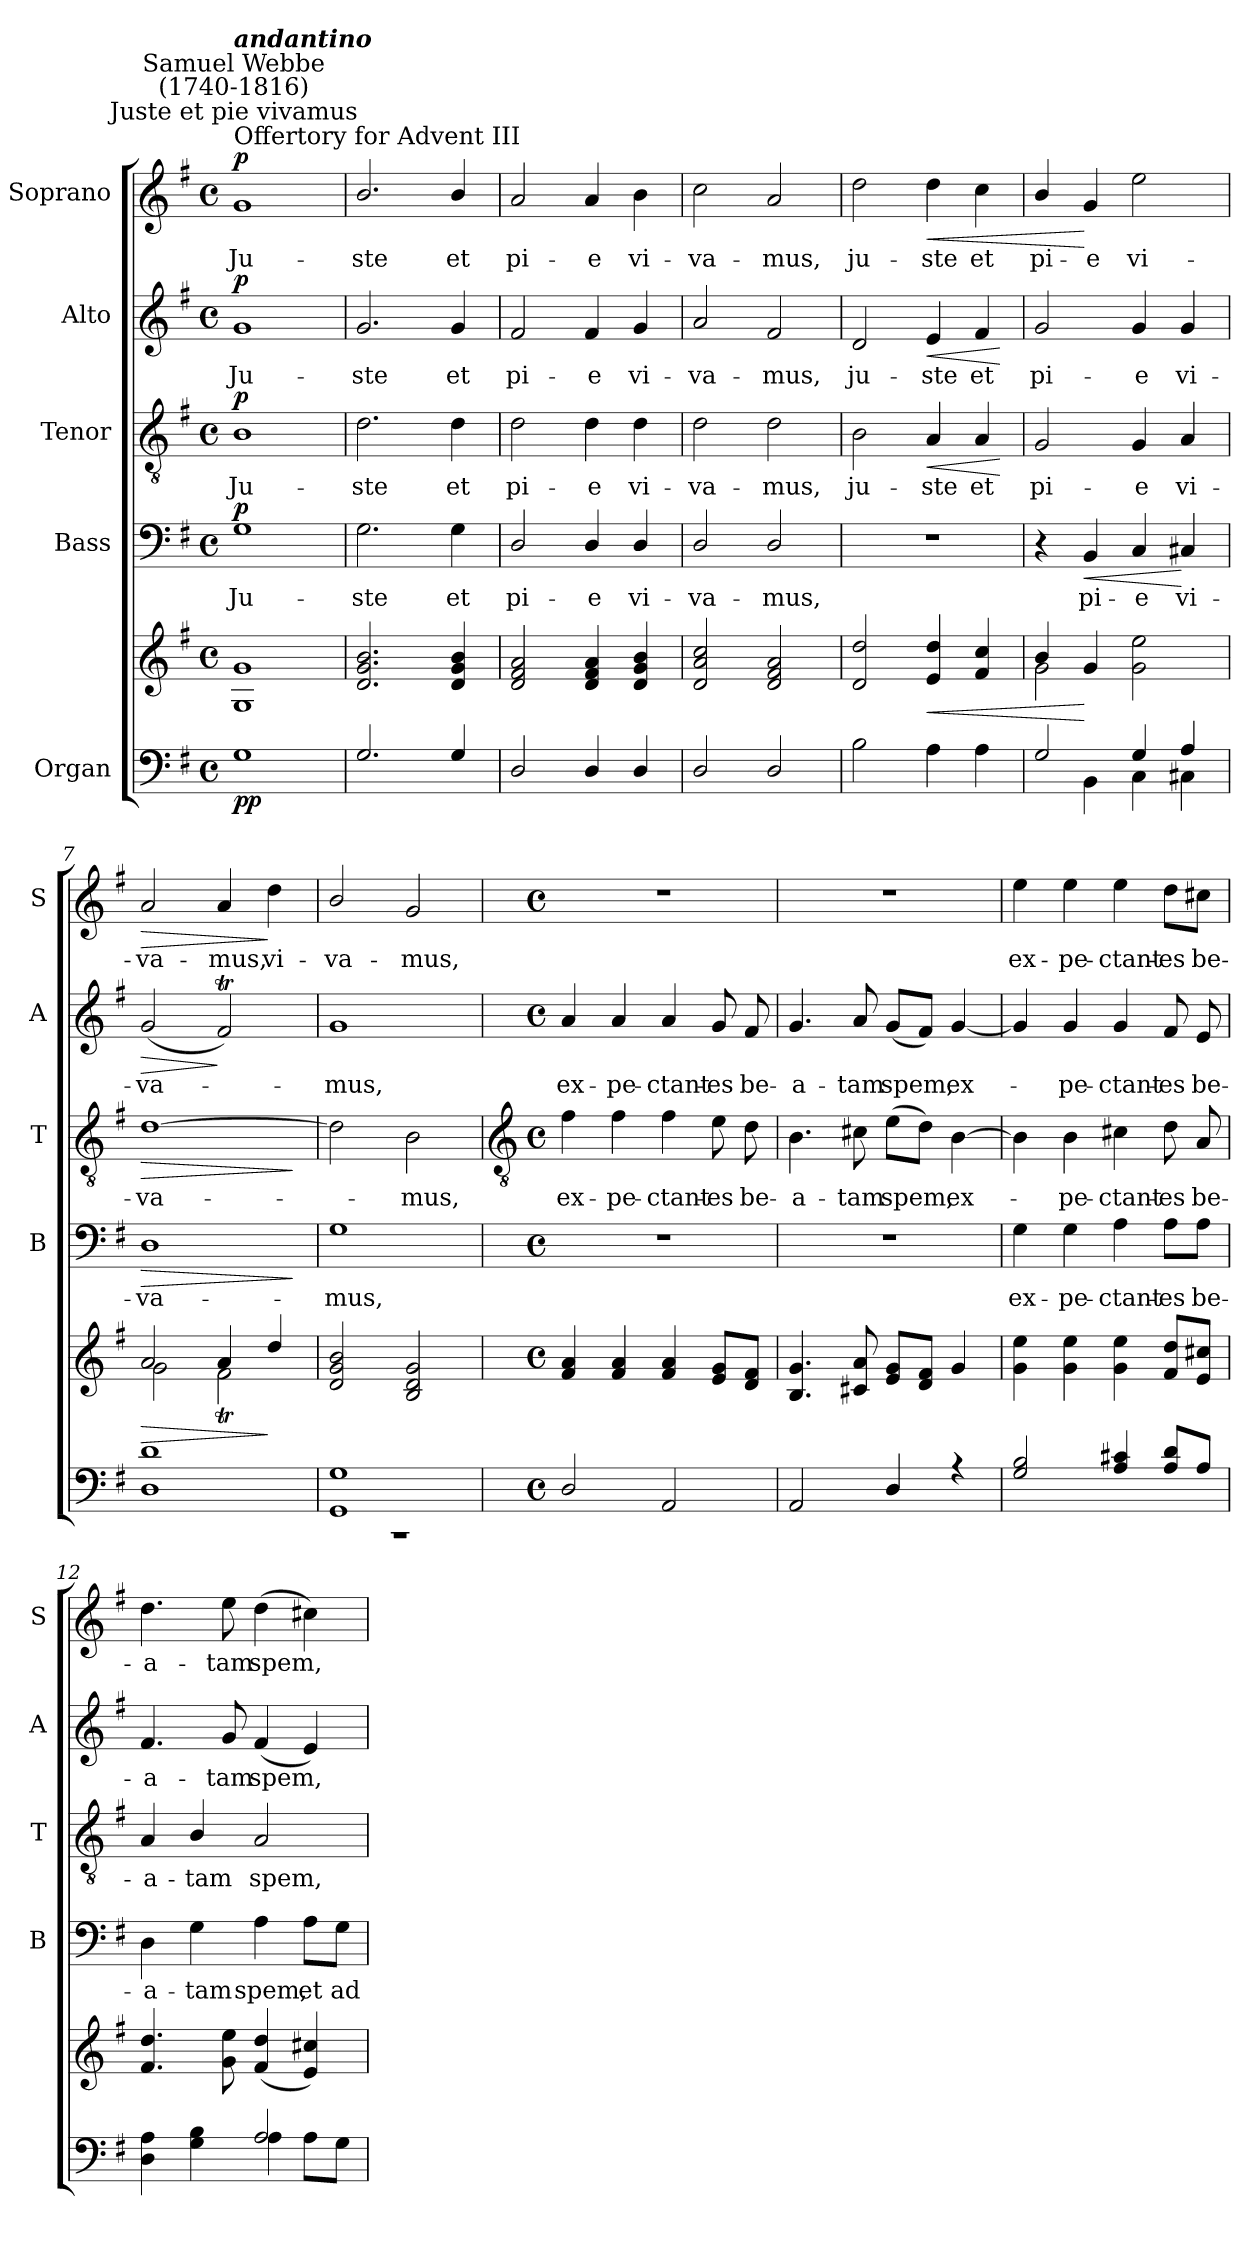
**kern	**kern	**dynam	**kern	**text	**dynam	**kern	**text	**dynam	**kern	**text	**dynam	**kern	**text	**dynam
*part5	*part5	*part5	*part4	*part4	*part4	*part3	*part3	*part3	*part2	*part2	*part2	*part1	*part1	*part1
*staff6	*staff5	*staff5/6	*staff4	*staff4	*staff4	*staff3	*staff3	*staff3	*staff2	*staff2	*staff2	*staff1	*staff1	*staff1
*I"Organ	*	*	*I"Bass	*	*	*I"Tenor	*	*	*I"Alto	*	*	*I"Soprano	*	*
*	*	*	*I'B	*	*	*I'T	*	*	*I'A	*	*	*I'S	*	*
*clefF4	*clefG2	*	*clefF4	*	*	*clefGv2	*	*	*clefG2	*	*	*clefG2	*	*
*k[f#]	*k[f#]	*	*k[f#]	*	*	*k[f#]	*	*	*k[f#]	*	*	*k[f#]	*	*
*G:	*G:	*	*G:	*	*	*G:	*	*	*G:	*	*	*G:	*	*
*M4/4	*M4/4	*	*M4/4	*	*	*M4/4	*	*	*M4/4	*	*	*M4/4	*	*
*met(c)	*met(c)	*	*met(c)	*	*	*met(c)	*	*	*met(c)	*	*	*met(c)	*	*
=1	=1	=1	=1	=1	=1	=1	=1	=1	=1	=1	=1	=1	=1	=1
*^	*^	*	*	*	*	*	*	*	*	*	*	*	*	*
!	!	!	!	!	!	!	!	!	!	!	!	!	!	!LO:TX:a:t=Offertory for Advent III	!	!
!	!	!	!	!	!	!	!	!	!	!	!	!	!	!LO:TX:a:cj:t=Juste et pie vivamus	!	!
!	!	!	!	!	!	!	!	!	!	!	!	!	!	!LO:TX:a:cj:t=Samuel Webbe\n(1740-1816)	!	!
!	!	!	!	!	!	!	!	!	!	!	!	!	!	!LO:TX:a:Bi:t=andantino	!	!
!	!	!	!	!LO:DY:b=2	!	!LO:LY:b	!	!	!LO:LY:b	!	!	!LO:LY:b	!	!	!LO:LY:b	!
!	!	!	!	!LO:DY:n=1:b	!	!	!LO:DY:b	!	!	!LO:DY:b	!	!	!LO:DY:b	!	!	!LO:DY:b
1G	1ryy	1G 1g	1ryy	p p	1G	Ju-	p	1B	Ju-	p	1g	Ju-	p	1g	Ju-	p
=2	=2	=2	=2	=2	=2	=2	=2	=2	=2	=2	=2	=2	=2	=2	=2	=2
!	!	!	!	!	!	!LO:LY:b	!	!	!LO:LY:b	!	!	!LO:LY:b	!	!	!LO:LY:b	!
2.G	1ryy	2.d 2.g 2.b	1ryy	.	2.G	-ste	.	2.d	-ste	.	2.g	-ste	.	2.b/	-ste	.
!	!	!	!	!	!	!LO:LY:b	!	!	!LO:LY:b	!	!	!LO:LY:b	!	!	!LO:LY:b	!
4G	.	4d 4g 4b	.	.	4G	et	.	4d	et	.	4g	et	.	4b/	et	.
=3	=3	=3	=3	=3	=3	=3	=3	=3	=3	=3	=3	=3	=3	=3	=3	=3
!	!	!	!	!	!	!LO:LY:b	!	!	!LO:LY:b	!	!	!LO:LY:b	!	!	!LO:LY:b	!
2D	1ryy	2d 2f# 2a	1ryy	.	2D/	pi-	.	2d	pi-	.	2f#	pi-	.	2a	pi-	.
!	!	!	!	!	!	!LO:LY:b	!	!	!LO:LY:b	!	!	!LO:LY:b	!	!	!LO:LY:b	!
4D	.	4d 4f# 4a	.	.	4D/	-e	.	4d	-e	.	4f#	-e	.	4a	-e	.
!	!	!	!	!	!	!LO:LY:b	!	!	!LO:LY:b	!	!	!LO:LY:b	!	!	!LO:LY:b	!
4D	.	4d 4g 4b	.	.	4D/	vi-	.	4d	vi-	.	4g	vi-	.	4b	vi-	.
=4	=4	=4	=4	=4	=4	=4	=4	=4	=4	=4	=4	=4	=4	=4	=4	=4
!	!	!	!	!	!	!LO:LY:b	!	!	!LO:LY:b	!	!	!LO:LY:b	!	!	!LO:LY:b	!
2D	1ryy	2d 2a 2cc	1ryy	.	2D/	-va-	.	2d	-va-	.	2a	-va-	.	2cc	-va-	.
!	!	!	!	!	!	!LO:LY:b	!	!	!LO:LY:b	!	!	!LO:LY:b	!	!	!LO:LY:b	!
2D	.	2d 2f# 2a	.	.	2D/	-mus,	.	2d	-mus,	.	2f#	-mus,	.	2a	-mus,	.
=5	=5	=5	=5	=5	=5	=5	=5	=5	=5	=5	=5	=5	=5	=5	=5	=5
!	!	!	!	!	!	!	!	!	!LO:LY:b	!	!	!LO:LY:b	!	!	!LO:LY:b	!
2B	1ryy	2d 2dd	1ryy	.	1r	.	.	2B	ju-	.	2d	ju-	.	2dd	ju-	.
!	!	!	!	!LO:HP:b	!	!	!	!	!LO:LY:b	!LO:HP:b	!	!LO:LY:b	!LO:HP:b	!	!LO:LY:b	!LO:HP:b
4A	.	4e 4dd	.	<	.	.	.	4A	-ste	<	4e	-ste	<	4dd	-ste	<
!	!	!	!	!	!	!	!	!	!LO:LY:b	!	!	!LO:LY:b	!	!	!LO:LY:b	!
4A	.	4f# 4cc	.	.	.	.	.	4A	et	.	4f#	et	.	4cc	et	.
*v	*v	*	*	*	*	*	*	*	*	*	*	*	*	*	*	*
*	*v	*v	*	*	*	*	*	*	*	*	*	*	*	*	*
.	.	.	.	.	.	.	.	[	.	.	[	.	.	.
=6	=6	=6	=6	=6	=6	=6	=6	=6	=6	=6	=6	=6	=6	=6
*^	*^	*	*	*	*	*	*	*	*	*	*	*	*	*
!	!	!	!	!	!	!	!	!	!LO:LY:b	!	!	!LO:LY:b	!	!	!LO:LY:b	!
2G/	4ryy	4b/	2g\	.	4r	.	.	2G	pi-	.	2g	pi-	.	4b/	pi-	.
!	!	!	!	!	!	!LO:LY:b	!LO:HP:b	!	!	!	!	!	!	!	!LO:LY:b	!
.	4BB\	4g	.	[	4BB	pi-	<	.	.	.	.	.	.	4g	-e	[
!	!	!	!	!	!	!LO:LY:b	!	!	!LO:LY:b	!	!	!LO:LY:b	!	!	!LO:LY:b	!
4G/	4C\	2g 2ee	2ryy	.	4C	-e	.	4G	-e	.	4g	-e	.	2ee	vi-	.
!	!	!	!	!	!	!LO:LY:b	!	!	!LO:LY:b	!	!	!LO:LY:b	!	!	!	!
4A/	4C#X\	.	.	.	4C#X	vi-	[	4A	vi-	.	4g	vi-	.	.	.	.
=7	=7	=7	=7	=7	=7	=7	=7	=7	=7	=7	=7	=7	=7	=7	=7	=7
!	!	!	!	!LO:HP:b	!	!LO:LY:b	!LO:HP:b	!	!LO:LY:b	!LO:HP:b	!	!LO:LY:b	!LO:HP:b	!	!LO:LY:b	!LO:HP:b
1D 1d	1ryy	2a	2g\	>	1D	-va-	>	[1d	-va-	>	(<2g	-va-	>	2a	-va-	>
!	!	!	!	!	!	!	!	!	!	!	!	!	!	!	!LO:LY:b	!
.	.	4a	2f#t\	.	.	.	.	.	.	.	2f#t)	.	]	4a	-mus,	.
!	!	!	!	!	!	!	!	!	!	!	!	!	!	!	!LO:LY:b	!
.	.	4dd	.	]	.	.	.	.	.	.	.	.	.	4dd	vi-	]
*v	*v	*	*	*	*	*	*	*	*	*	*	*	*	*	*	*
*	*v	*v	*	*	*	*	*	*	*	*	*	*	*	*	*
.	.	.	.	.	]	.	.	]	.	.	.	.	.	.
=8	=8	=8	=8	=8	=8	=8	=8	=8	=8	=8	=8	=8	=8	=8
*^	*	*	*	*	*	*	*	*	*	*	*	*	*	*
!	!	!	!	!	!LO:LY:b	!	!	!	!	!	!LO:LY:b	!	!	!LO:LY:b	!
1GG 1G	1r	2d 2g 2b	.	1G	-mus,	.	2d]	.	.	1g	mus,	.	2b/	-va-	.
!	!	!	!	!	!	!	!	!LO:LY:b	!	!	!	!	!	!LO:LY:b	!
.	.	2B 2d 2g	.	.	.	.	2B	mus,	.	.	.	.	2g	-mus,	.
!!LO:LB:g=z
=9	=9	=9	=9	=9	=9	=9	=9	=9	=9	=9	=9	=9	=9	=9	=9
*	*	*	*	*	*	*	*clefGv2	*	*	*	*	*	*	*	*
*M4/4	*	*M4/4	*	*M4/4	*	*	*M4/4	*	*	*M4/4	*	*	*M4/4	*	*
*met(c)	*	*met(c)	*	*met(c)	*	*	*met(c)	*	*	*met(c)	*	*	*met(c)	*	*
!	!	!	!	!	!	!	!	!LO:LY:b	!	!	!LO:LY:b	!	!	!	!
2D/	1ryy	4f# 4a	.	1r	.	.	4f#	ex-	.	4a	ex-	.	1r	.	.
!	!	!	!	!	!	!	!	!LO:LY:b	!	!	!LO:LY:b	!	!	!	!
.	.	4f# 4a	.	.	.	.	4f#	-pe-	.	4a	-pe-	.	.	.	.
!	!	!	!	!	!	!	!	!LO:LY:b	!	!	!LO:LY:b	!	!	!	!
2AA	.	4f# 4a	.	.	.	.	4f#	-ctant-	.	4a	-ctant-	.	.	.	.
!	!	!	!	!	!	!	!	!LO:LY:b	!	!	!LO:LY:b	!	!	!	!
.	.	8e 8gL	.	.	.	.	8e	-es	.	8g	-es	.	.	.	.
!	!	!	!	!	!	!	!	!LO:LY:b	!	!	!LO:LY:b	!	!	!	!
.	.	8d 8f#J	.	.	.	.	8d	be-	.	8f#	be-	.	.	.	.
=10	=10	=10	=10	=10	=10	=10	=10	=10	=10	=10	=10	=10	=10	=10	=10
!	!	!	!	!	!	!	!	!LO:LY:b	!	!	!LO:LY:b	!	!	!	!
2AA	1ryy	4.B 4.g	.	1r	.	.	4.B	-a-	.	4.g	-a-	.	1r	.	.
!	!	!	!	!	!	!	!	!LO:LY:b	!	!	!LO:LY:b	!	!	!	!
.	.	8c#X 8a	.	.	.	.	8c#X	-tam	.	8a	-tam	.	.	.	.
!	!	!	!	!	!	!	!	!LO:LY:b	!	!	!LO:LY:b	!	!	!	!
4D/	.	8e 8gL	.	.	.	.	(>8eL	spem,	.	(<8gL	spem,	.	.	.	.
.	.	8d 8f#J	.	.	.	.	8dJ)	.	.	8f#J)	.	.	.	.	.
!	!	!	!	!	!	!	!	!LO:LY:b	!	!	!LO:LY:b	!	!	!	!
4r	.	4g	.	.	.	.	[4B	ex-	.	[4g	ex-	.	.	.	.
=11	=11	=11	=11	=11	=11	=11	=11	=11	=11	=11	=11	=11	=11	=11	=11
!	!	!	!	!	!LO:LY:b	!	!	!	!	!	!	!	!	!LO:LY:b	!
2G 2B	1ryy	4g 4ee	.	4G	ex-	.	4B]	.	.	4g]	.	.	4ee	ex-	.
!	!	!	!	!	!LO:LY:b	!	!	!LO:LY:b	!	!	!LO:LY:b	!	!	!LO:LY:b	!
.	.	4g 4ee	.	4G	-pe-	.	4B	pe-	.	4g	pe-	.	4ee	-pe-	.
!	!	!	!	!	!LO:LY:b	!	!	!LO:LY:b	!	!	!LO:LY:b	!	!	!LO:LY:b	!
4A 4c#X	.	4g 4ee	.	4A	-ctant-	.	4c#X	-ctant-	.	4g	-ctant-	.	4ee	-ctant-	.
!	!	!	!	!	!LO:LY:b	!	!	!LO:LY:b	!	!	!LO:LY:b	!	!	!LO:LY:b	!
8A 8dL	.	8f# 8ddL	.	8A\L	-es	.	8d	-es	.	8f#	-es	.	8dd\L	-es	.
!	!	!	!	!	!LO:LY:b	!	!	!LO:LY:b	!	!	!LO:LY:b	!	!	!LO:LY:b	!
8AJ	.	8e 8cc#XJ	.	8A\J	be-	.	8A	be-	.	8e	be-	.	8cc#X\J	be-	.
=12	=12	=12	=12	=12	=12	=12	=12	=12	=12	=12	=12	=12	=12	=12	=12
!	!	!	!	!	!LO:LY:b	!	!	!LO:LY:b	!	!	!LO:LY:b	!	!	!LO:LY:b	!
4D 4A	2ryy	4.f# 4.dd	.	4D	-a-	.	4A	-a-	.	4.f#	-a-	.	4.dd	-a-	.
!	!	!	!	!	!LO:LY:b	!	!	!LO:LY:b	!	!	!	!	!	!	!
4G 4B	.	.	.	4G	-tam	.	4B/	-tam	.	.	.	.	.	.	.
!	!	!	!	!	!	!	!	!	!	!	!LO:LY:b	!	!	!LO:LY:b	!
.	.	8g 8ee	.	.	.	.	.	.	.	8g	-tam	.	8ee	-tam	.
!	!	!	!	!	!LO:LY:b	!	!	!LO:LY:b	!	!	!LO:LY:b	!	!	!LO:LY:b	!
2A/	4A\	(<4f# 4dd	.	4A	spem,	.	2A	spem,	.	(<4f#	spem,	.	(>4dd	spem,	.
!	!	!	!	!	!LO:LY:b	!	!	!	!	!	!	!	!	!	!
.	8A\L	4e 4cc#X)	.	8A\L	et	.	.	.	.	4e)	.	.	4cc#X)	.	.
!	!	!	!	!	!LO:LY:b	!	!	!	!	!	!	!	!	!	!
.	8G\J	.	.	8G\J	ad-	.	.	.	.	.	.	.	.	.	.
*v	*v	*	*	*	*	*	*	*	*	*	*	*	*	*	*
=	=	=	=	=	=	=	=	=	=	=	=	=	=	=
*-	*-	*-	*-	*-	*-	*-	*-	*-	*-	*-	*-	*-	*-	*-
